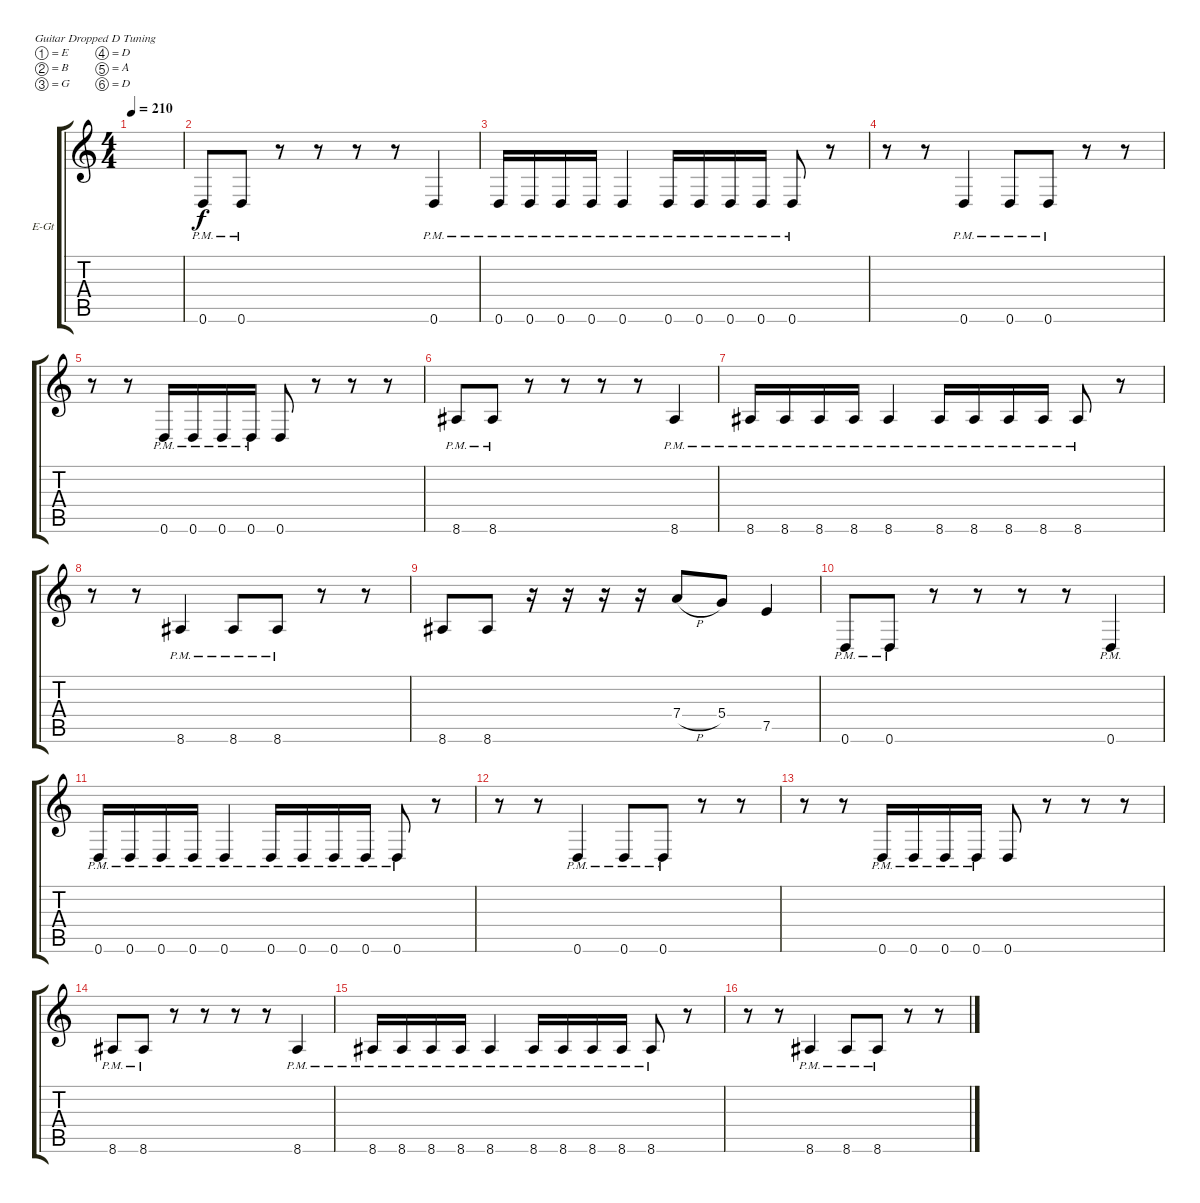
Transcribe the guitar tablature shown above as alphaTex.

\defaultSystemsLayout 4
\bracketExtendMode groupsimilarinstruments
\firstSystemTrackNameOrientation horizontal
\otherSystemsTrackNameOrientation horizontal
\track ("Rhythm 2" "E-Gt") {instrument distortionguitar}
\staff {score tabs}
\tuning (E4 B3 G3 D3 A2 D2)
\ts (4 4)
\tempo 210
\clef g2
\ks c
|
0.6{pm}.8 0.6{pm}.8 r.8 r.8 r.8 r.8 0.6{pm}.4 |
0.6{pm}.16 0.6{pm}.16 0.6{pm}.16 0.6{pm}.16 0.6{pm}.4 0.6{pm}.16 0.6{pm}.16 0.6{pm}.16 0.6{pm}.16 0.6{pm}.8 r.8 |
r.8 r.8 0.6{pm}.4 0.6{pm}.8 0.6{pm}.8 r.8 r.8 |
r.8 r.8 0.6{pm}.16 0.6{pm}.16 0.6{pm}.16 0.6{pm}.16 0.6.8 r.8 r.8 r.8 |
8.6{pm}.8 8.6{pm}.8 r.8 r.8 r.8 r.8 8.6{pm}.4 |
8.6{pm}.16 8.6{pm}.16 8.6{pm}.16 8.6{pm}.16 8.6{pm}.4 8.6{pm}.16 8.6{pm}.16 8.6{pm}.16 8.6{pm}.16 8.6{pm}.8 r.8 |
r.8 r.8 8.6{pm}.4 8.6{pm}.8 8.6{pm}.8 r.8 r.8 |
8.6.8 8.6.8 r.16 r.16 r.16 r.16 7.4{h}.8 5.4.8 7.5.4 |
0.6{pm}.8 0.6{pm}.8 r.8 r.8 r.8 r.8 0.6{pm}.4 |
0.6{pm}.16 0.6{pm}.16 0.6{pm}.16 0.6{pm}.16 0.6{pm}.4 0.6{pm}.16 0.6{pm}.16 0.6{pm}.16 0.6{pm}.16 0.6{pm}.8 r.8 |
r.8 r.8 0.6{pm}.4 0.6{pm}.8 0.6{pm}.8 r.8 r.8 |
r.8 r.8 0.6{pm}.16 0.6{pm}.16 0.6{pm}.16 0.6{pm}.16 0.6.8 r.8 r.8 r.8 |
8.6{pm}.8 8.6{pm}.8 r.8 r.8 r.8 r.8 8.6{pm}.4 |
8.6{pm}.16 8.6{pm}.16 8.6{pm}.16 8.6{pm}.16 8.6{pm}.4 8.6{pm}.16 8.6{pm}.16 8.6{pm}.16 8.6{pm}.16 8.6{pm}.8 r.8 |
r.8 r.8 8.6{pm}.4 8.6{pm}.8 8.6{pm}.8 r.8 r.8
